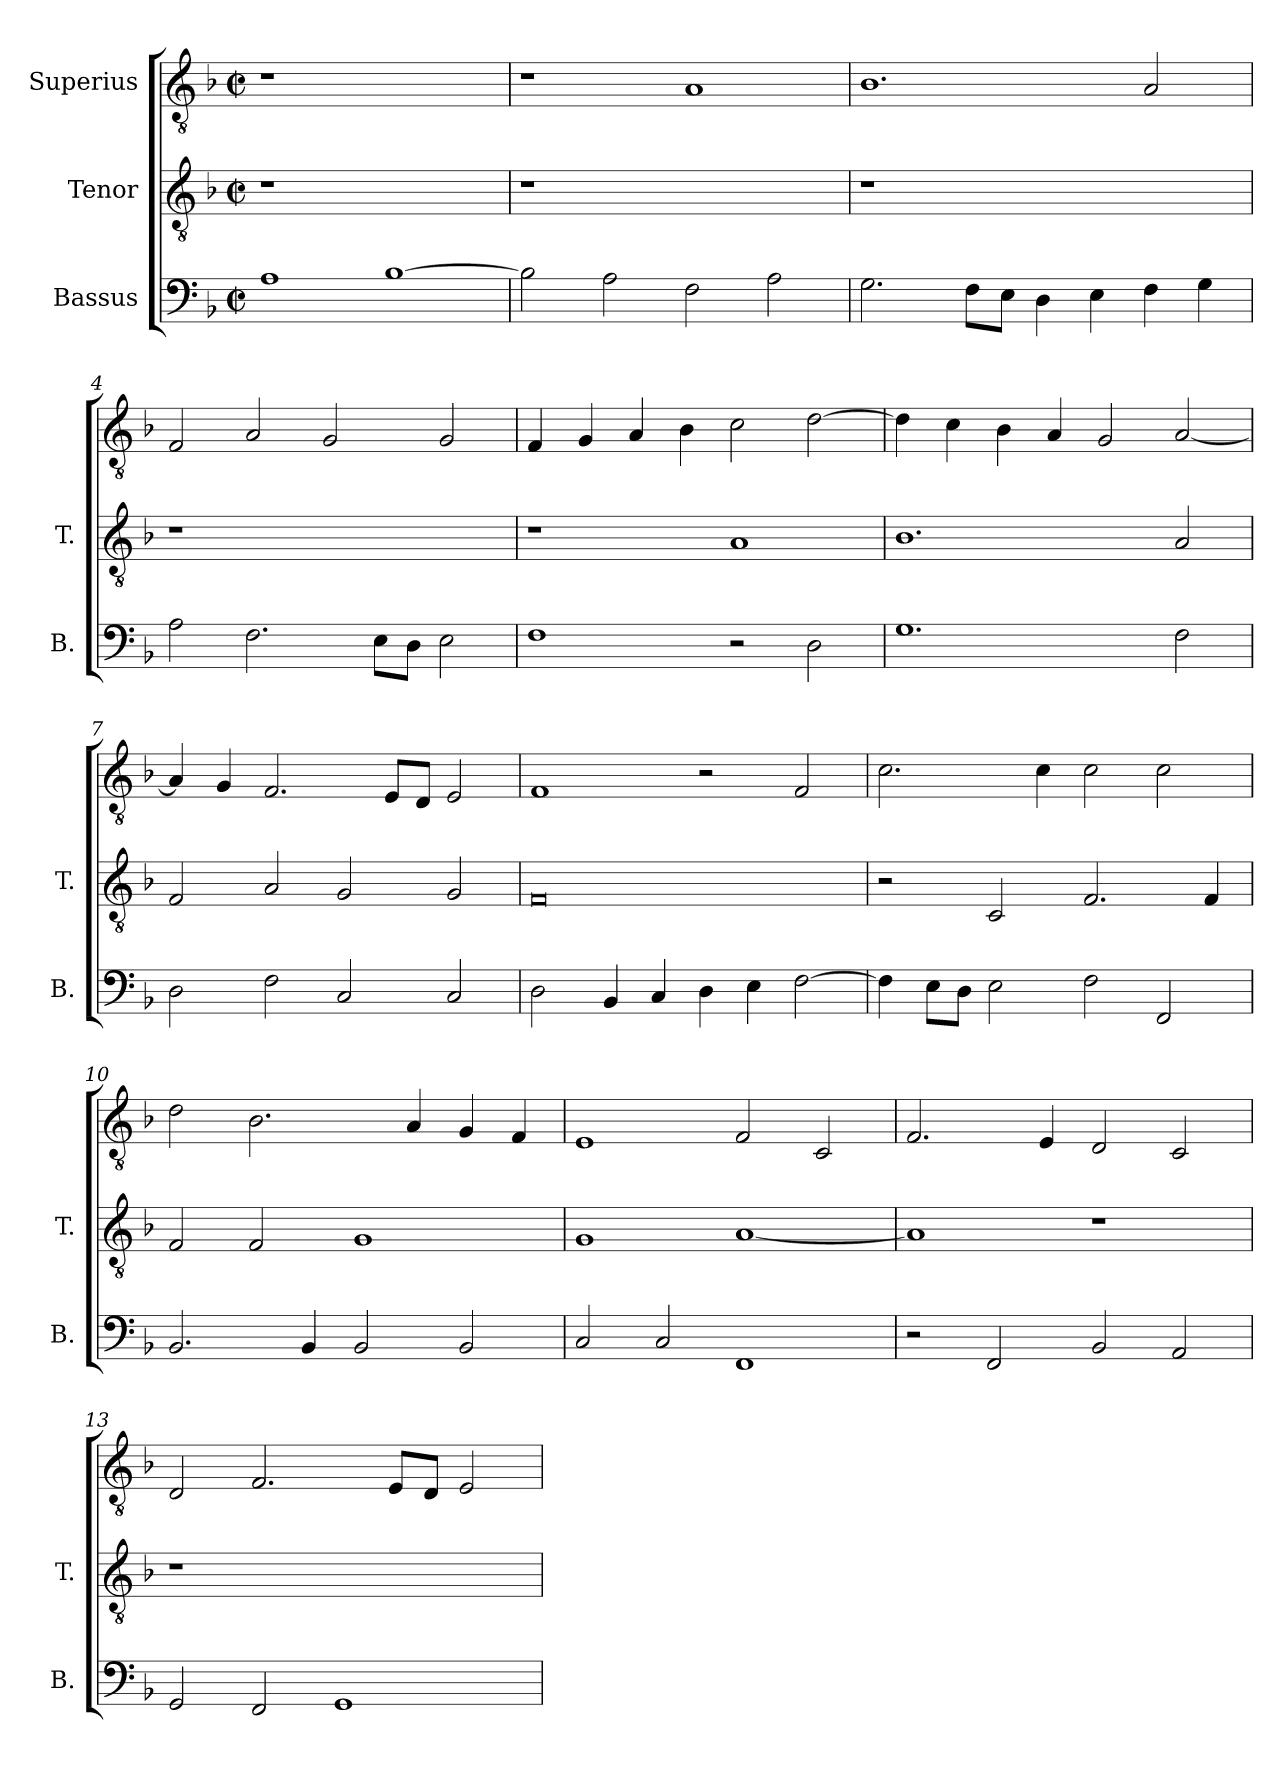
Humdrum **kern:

**kern	**kern	**kern
*part3	*part2	*part1
*staff3	*staff2	*staff1
*I"Bassus	*I"Tenor	*I"Superius
*I'B.	*I'T.	*
!!LO:PB:g=z
*clefF4	*clefGv2	*clefGv2
*	*ITrd7c12	*ITrd7c12
*k[b-]	*k[b-]	*k[b-]
*F:	*F:	*F:
*M2/2	*M2/2	*M2/2
*met(c|)	*met(c|)	*met(c|)
=1	=1	=1
!	!LO:N:vis=1	!LO:N:vis=1
1Ai	1r	1r
[>1B-i	1ryy	1ryy
=2	=2	=2
!	!LO:N:vis=1	!
2B-i\]	1r	1r
2Ai\	.	.
2Fi\	1ryy	1AAi
2Ai\	.	.
=3	=3	=3
!	!LO:N:vis=1	!
2.Gi\	1r	1.BB-i
8Fi\L	.	.
8Ei\J	.	.
4Di\	1ryy	.
4Ei\	.	.
4Fi\	.	2AAi/
4Gi\	.	.
=4	=4	=4
!	!LO:N:vis=1	!
2Ai\	1r	2FFi/
2.Fi\	.	2AAi/
.	1ryy	2GGi/
8Ei\L	.	.
8Di\J	.	.
2Ei\	.	2GGi/
!!LO:LB:g=z
=5	=5	=5
1Fi	1r	4FFi/
.	.	4GGi/
.	.	4AAi/
.	.	4BB-i\
2r	1AAi	2Ci\
2Di\	.	[>2Di\
=6	=6	=6
1.Gi	1.BB-i	4Di\]
.	.	4Ci\
.	.	4BB-i\
.	.	4AAi/
.	.	2GGi/
2Fi\	2AAi/	[<2AAi/
=7	=7	=7
2Di\	2FFi/	4AAi/]
.	.	4GGi/
2Fi\	2AAi/	2.FFi/
2Ci/	2GGi/	.
.	.	8EEi/L
.	.	8DDi/J
2Ci/	2GGi/	2EEi/
=8	=8	=8
2Di\	0FFi	1FFi
4BB-i/	.	.
4Ci/	.	.
4Di\	.	2r
4Ei\	.	.
[>2Fi\	.	2FFi/
!!LO:LB:g=z
=9	=9	=9
4Fi\]	2r	2.Ci\
8Ei\L	.	.
8Di\J	.	.
2Ei\	2CCi/	.
.	.	4Ci\
2Fi\	2.FFi/	2Ci\
2FFi/	.	2Ci\
.	4FFi/	.
=10	=10	=10
2.BB-i/	2FFi/	2Di\
.	2FFi/	2.BB-i\
4BB-i/	.	.
2BB-i/	1GGi	.
.	.	4AAi/
2BB-i/	.	4GGi/
.	.	4FFi/
=11	=11	=11
2Ci/	1GGi	1EEi
2Ci/	.	.
1FFi	[<1AAi	2FFi/
.	.	2CCi/
=12	=12	=12
2r	1AAi]	2.FFi/
2FFi/	.	.
.	.	4EEi/
2BB-i/	1r	2DDi/
2AAi/	.	2CCi/
!!LO:PB:g=z
=13	=13	=13
!	!LO:N:vis=1	!
2GGi/	1r	2DDi/
2FFi/	.	2.FFi/
1GGi	1ryy	.
.	.	8EEi/L
.	.	8DDi/J
.	.	2EEi/
=	=	=
*-	*-	*-
